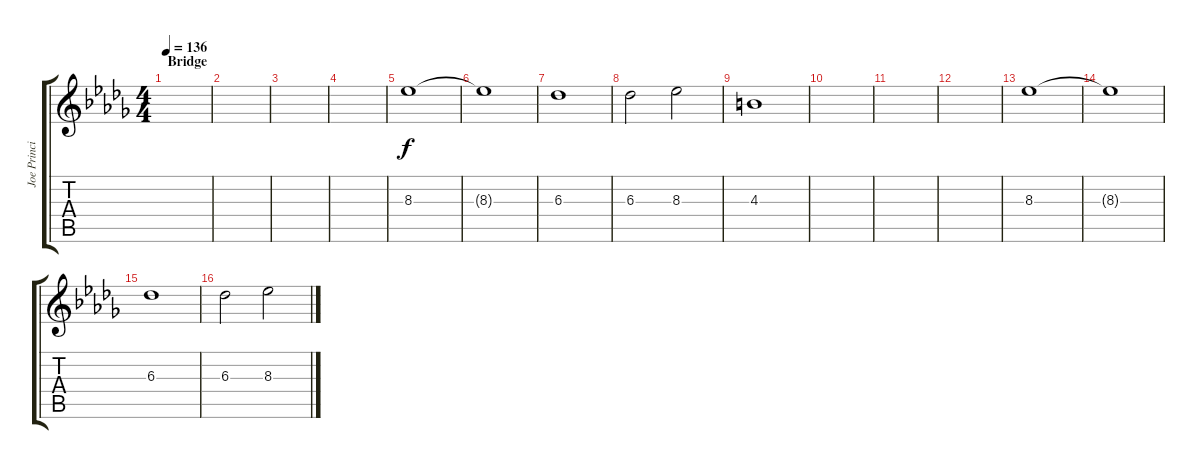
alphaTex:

\track ("Joe Principe - Vocals" "Joe Princi") {instrument overdrivenguitar}
\staff {score tabs}
\tuning (E4 B3 G3 D3 A2 E2) {hide}
\ts (4 4)
\section ("" "Bridge")
\tempo 136
\clef g2
\ks db
|
|
|
|
8.3.1 |
8.3{t}.1 |
6.3.1 |
6.3.2 8.3.2 |
4.3.1 |
|
|
|
8.3.1 |
8.3{t}.1 |
6.3.1 |
6.3.2 8.3.2
